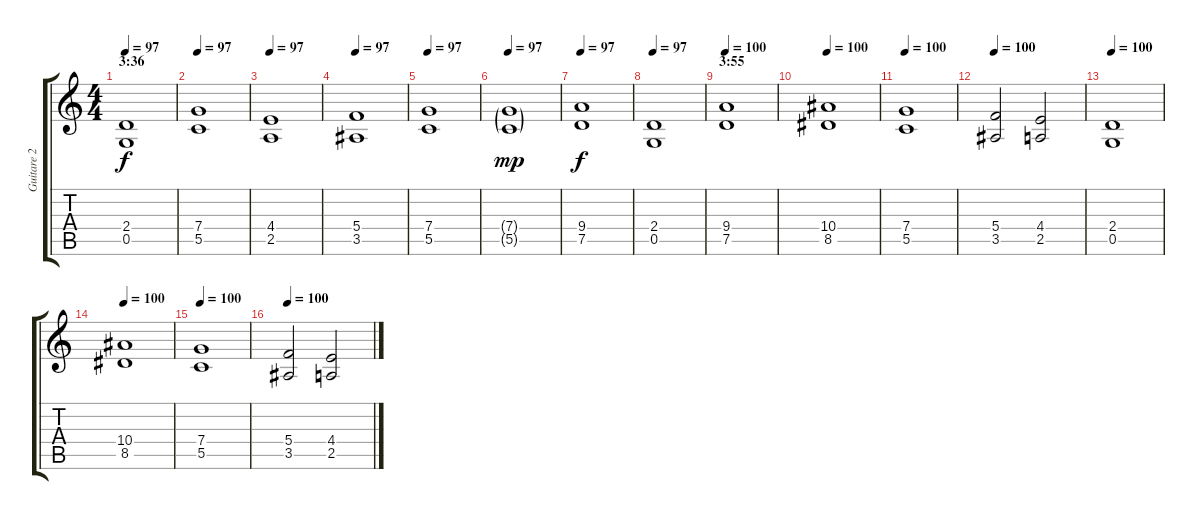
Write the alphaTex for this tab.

\track ("Guitare 2" "Guitare 2") {instrument distortionguitar}
\staff {score tabs}
\tuning (D4 A3 F3 C3 G2 D2) {hide}
\ts (4 4)
\section ("" "3:36")
\tempo 100
\tempo 97
\clef g2
\ks c
(2.4 0.5).1{dy f} |
\tempo 100
\tempo 97
(7.4 5.5).1 |
\tempo 100
\tempo 97
(4.4 2.5).1 |
\tempo 100
\tempo 97
(5.4 3.5).1 |
\tempo 100
\tempo 97
(7.4 5.5).1 |
\tempo 100
\tempo 97
(7.4{g} 5.5{g}).1{dy mp} |
\tempo 97
(9.4 7.5).1{dy f} |
\tempo 97
(2.4 0.5).1 |
\section ("" "3:55")
\tempo 100
(9.4 7.5).1 |
\tempo 100
(10.4 8.5).1 |
\tempo 100
(7.4 5.5).1 |
\tempo 100
(5.4 3.5).2 (4.4 2.5).2 |
\tempo 100
(2.4 0.5).1 |
\tempo 100
(10.4 8.5).1 |
\tempo 100
(7.4 5.5).1 |
\tempo 100
(5.4 3.5).2 (4.4 2.5).2
